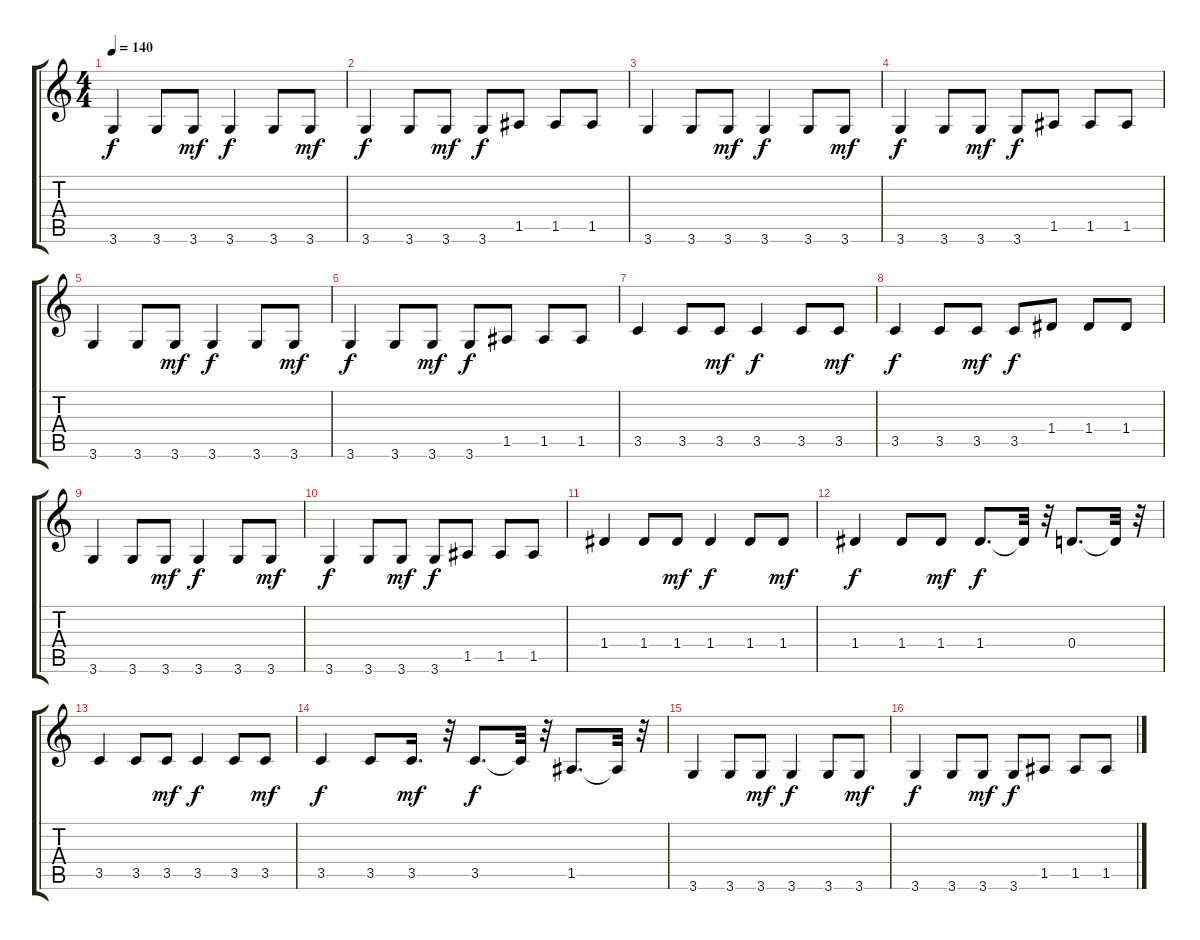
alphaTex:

\track "" {instrument electricbassfinger}
\staff {score tabs}
\tuning (E4 B3 G3 D3 A2 E2) {hide}
\ts (4 4)
\tempo 140
\clef g2
\ks c
3.6.4{dy f} 3.6.8 3.6.8{dy mf} 3.6.4{dy f} 3.6.8 3.6.8{dy mf} |
3.6.4{dy f} 3.6.8 3.6.8{dy mf} 3.6.8{dy f} 1.5.8 1.5.8 1.5.8 |
3.6.4 3.6.8 3.6.8{dy mf} 3.6.4{dy f} 3.6.8 3.6.8{dy mf} |
3.6.4{dy f} 3.6.8 3.6.8{dy mf} 3.6.8{dy f} 1.5.8 1.5.8 1.5.8 |
3.6.4 3.6.8 3.6.8{dy mf} 3.6.4{dy f} 3.6.8 3.6.8{dy mf} |
3.6.4{dy f} 3.6.8 3.6.8{dy mf} 3.6.8{dy f} 1.5.8 1.5.8 1.5.8 |
3.5.4 3.5.8 3.5.8{dy mf} 3.5.4{dy f} 3.5.8 3.5.8{dy mf} |
3.5.4{dy f} 3.5.8 3.5.8{dy mf} 3.5.8{dy f} 1.4.8 1.4.8 1.4.8 |
3.6.4 3.6.8 3.6.8{dy mf} 3.6.4{dy f} 3.6.8 3.6.8{dy mf} |
3.6.4{dy f} 3.6.8 3.6.8{dy mf} 3.6.8{dy f} 1.5.8 1.5.8 1.5.8 |
1.4.4 1.4.8 1.4.8{dy mf} 1.4.4{dy f} 1.4.8 1.4.8{dy mf} |
1.4.4{dy f} 1.4.8 1.4.8{dy mf} 1.4.8{d dy f} 1.4{t}.32 r.32 0.4.8{d} 0.4{t}.32 r.32 |
3.5.4 3.5.8 3.5.8{dy mf} 3.5.4{dy f} 3.5.8 3.5.8{dy mf} |
3.5.4{dy f} 3.5.8 3.5.16{d dy mf} r.32 3.5.8{d dy f} 3.5{t}.32 r.32 1.5.8{d} 1.5{t}.32 r.32 |
3.6.4 3.6.8 3.6.8{dy mf} 3.6.4{dy f} 3.6.8 3.6.8{dy mf} |
3.6.4{dy f} 3.6.8 3.6.8{dy mf} 3.6.8{dy f} 1.5.8 1.5.8 1.5.8
